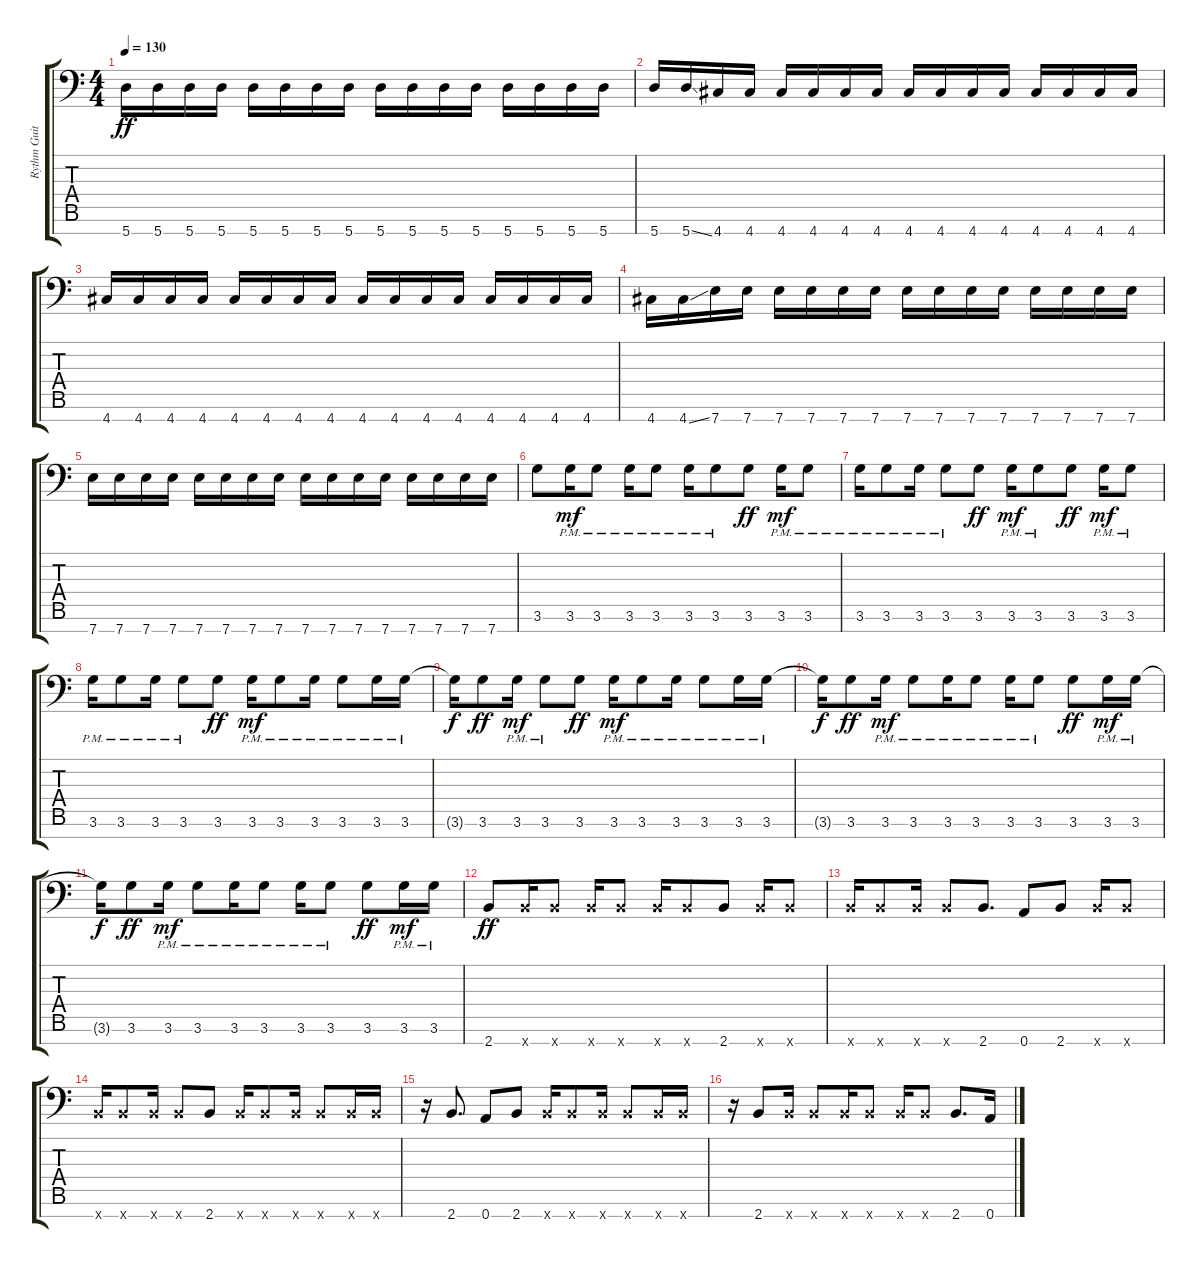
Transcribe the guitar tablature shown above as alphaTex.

\track ("Rythm Guitar #2" "Rythm Guit") {instrument distortionguitar}
\staff {score tabs}
\tuning (D4 A3 E3 D3 A2 E2 A1) {hide}
\ts (4 4)
\tempo 130
\clef f4
\ks c
5.7.16{dy ff} 5.7.16 5.7.16 5.7.16 5.7.16 5.7.16 5.7.16 5.7.16 5.7.16 5.7.16 5.7.16 5.7.16 5.7.16 5.7.16 5.7.16 5.7.16 |
5.7.16 5.7{ss}.16 4.7.16 4.7.16 4.7.16 4.7.16 4.7.16 4.7.16 4.7.16 4.7.16 4.7.16 4.7.16 4.7.16 4.7.16 4.7.16 4.7.16 |
4.7.16 4.7.16 4.7.16 4.7.16 4.7.16 4.7.16 4.7.16 4.7.16 4.7.16 4.7.16 4.7.16 4.7.16 4.7.16 4.7.16 4.7.16 4.7.16 |
4.7.16 4.7{ss}.16 7.7.16 7.7.16 7.7.16 7.7.16 7.7.16 7.7.16 7.7.16 7.7.16 7.7.16 7.7.16 7.7.16 7.7.16 7.7.16 7.7.16 |
7.7.16 7.7.16 7.7.16 7.7.16 7.7.16 7.7.16 7.7.16 7.7.16 7.7.16 7.7.16 7.7.16 7.7.16 7.7.16 7.7.16 7.7.16 7.7.16 |
3.6.8 3.6{pm}.16{dy mf} 3.6{pm}.8 3.6{pm}.16 3.6{pm}.8 3.6{pm}.16 3.6{pm}.8 3.6.8{dy ff} 3.6{pm}.16{dy mf} 3.6{pm}.8 |
3.6{pm}.16 3.6{pm}.8 3.6{pm}.16 3.6{pm}.8 3.6.8{dy ff} 3.6{pm}.16{dy mf} 3.6{pm}.8 3.6.8{dy ff} 3.6{pm}.16{dy mf} 3.6{pm}.8 |
3.6{pm}.16 3.6{pm}.8 3.6{pm}.16 3.6{pm}.8 3.6.8{dy ff} 3.6{pm}.16{dy mf} 3.6{pm}.8 3.6{pm}.16 3.6{pm}.8 3.6{pm}.16 3.6{pm}.16 |
3.6{t}.16{dy f} 3.6.8{dy ff} 3.6{pm}.16{dy mf} 3.6{pm}.8 3.6.8{dy ff} 3.6{pm}.16{dy mf} 3.6{pm}.8 3.6{pm}.16 3.6{pm}.8 3.6{pm}.16 3.6{pm}.16 |
3.6{t}.16{dy f} 3.6.8{dy ff} 3.6{pm}.16{dy mf} 3.6{pm}.8 3.6{pm}.16 3.6{pm}.8 3.6{pm}.16 3.6{pm}.8 3.6.8{dy ff} 3.6{pm}.16{dy mf} 3.6{pm}.16 |
3.6{t}.16{dy f} 3.6.8{dy ff} 3.6{pm}.16{dy mf} 3.6{pm}.8 3.6{pm}.16 3.6{pm}.8 3.6{pm}.16 3.6{pm}.8 3.6.8{dy ff} 3.6{pm}.16{dy mf} 3.6{pm}.16 |
2.7.8{dy ff} 2.7{x}.16 2.7{x}.8 2.7{x}.16 2.7{x}.8 2.7{x}.16 2.7{x}.8 2.7.8 2.7{x}.16 2.7{x}.8 |
2.7{x}.16 2.7{x}.8 2.7{x}.16 2.7{x}.8 2.7.8{d} 0.7.8 2.7.8 2.7{x}.16 2.7{x}.8 |
2.7{x}.16 2.7{x}.8 2.7{x}.16 2.7{x}.8 2.7.8 2.7{x}.16 2.7{x}.8 2.7{x}.16 2.7{x}.8 2.7{x}.16 2.7{x}.16 |
r.16 2.7.8{d} 0.7.8 2.7.8 2.7{x}.16 2.7{x}.8 2.7{x}.16 2.7{x}.8 2.7{x}.16 2.7{x}.16 |
r.16 2.7.8 2.7{x}.16 2.7{x}.8 2.7{x}.16 2.7{x}.8 2.7{x}.16 2.7{x}.8 2.7.8{d} 0.7.16
